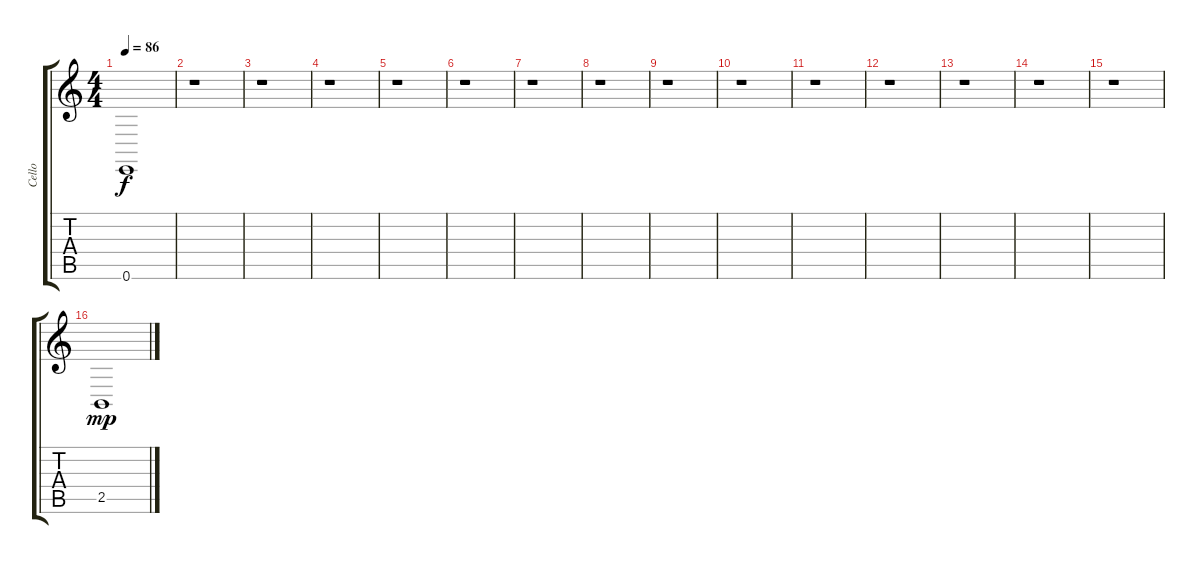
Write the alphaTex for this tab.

\track ("Cello" "Cello") {instrument cello}
\staff {score tabs}
\tuning (E4 B3 G3 D3 A2 E2) {hide}
\ts (4 4)
\tempo 86
\clef g2
\ks c
0.6{t}.1{dy f} |
r.1 |
r.1 |
r.1 |
r.1 |
r.1 |
r.1 |
r.1 |
r.1 |
r.1 |
r.1 |
r.1 |
r.1 |
r.1 |
r.1 |
2.5.1{dy mp}
